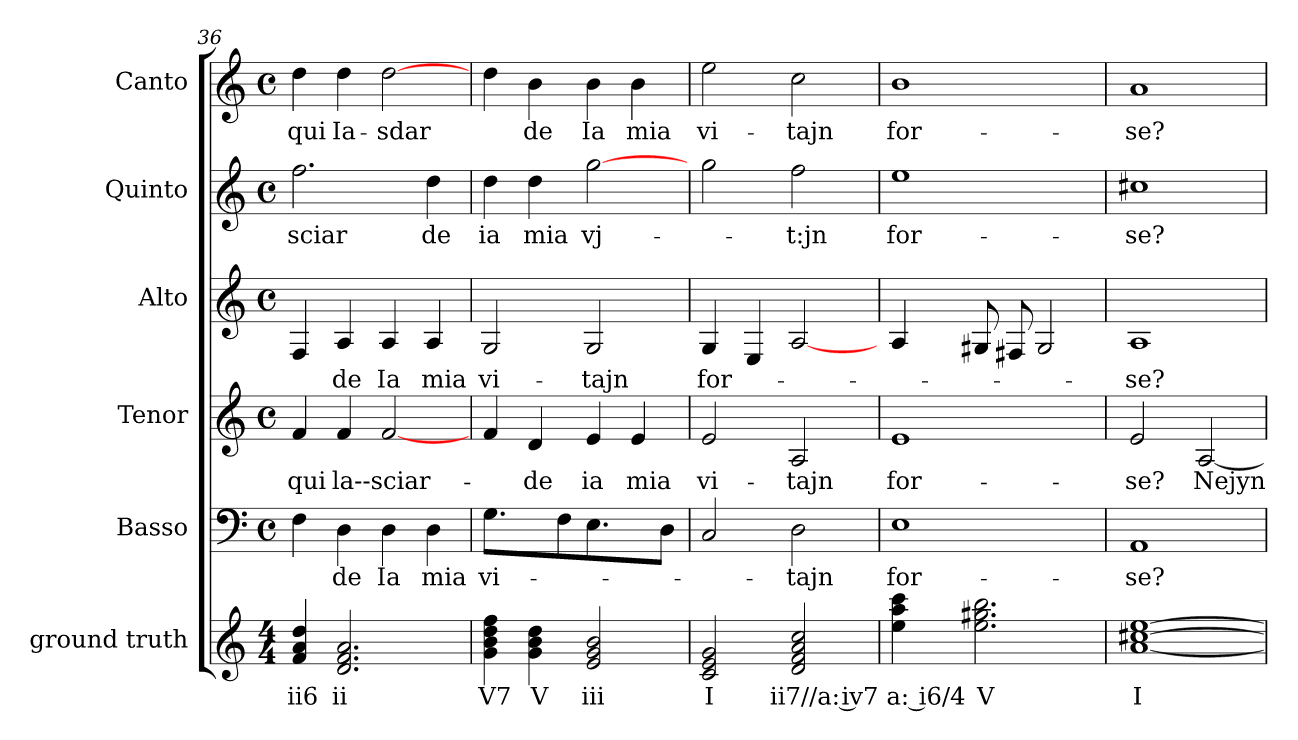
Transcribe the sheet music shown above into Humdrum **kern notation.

**kern	**text	**kern	**text	**kern	**text	**kern	**text	**kern	**text	**kern	**text
*part6	*part6	*part5	*part5	*part4	*part4	*part3	*part3	*part2	*part2	*part1	*part1
*staff6	*staff6	*staff5	*staff5	*staff4	*staff4	*staff3	*staff3	*staff2	*staff2	*staff1	*staff1
*I"ground truth	*	*I"Basso	*	*I"Tenor	*	*I"Alto	*	*I"Quinto	*	*I"Canto	*
*	*	*I'B.	*	*I'T.	*	*I'A.	*	*I'Q.	*	*I'C.	*
*	*	*clefF4	*	*clefG2	*	*clefG2	*	*clefG2	*	*clefG2	*
*k[]	*	*k[]	*	*k[]	*	*k[]	*	*k[]	*	*k[]	*
*	*	*C:	*	*C:	*	*C:	*	*C:	*	*C:	*
*M4/4	*	*M4/4	*	*M4/4	*	*M4/4	*	*M4/4	*	*M4/4	*
*	*	*met(c)	*	*met(c)	*	*met(c)	*	*met(c)	*	*met(c)	*
=36	=36	=36	=36	=36	=36	=36	=36	=36	=36	=36	=36
4f 4a 4dd	ii6	4F	.	4f	-qui	4F	.	2.ff	-sciar	4dd	-qui
2.d 2.f 2.a	ii	4D	-de	4f	-la--sciar-	4A	-de	.	.	4dd	-Ia--
.	.	4D	-Ia	[2f	.	4A	-Ia	.	.	[2dd	-sdar
.	.	4D	-mia	.	.	4A	-mia	4dd	-de	.	.
=37	=37	=37	=37	=37	=37	=37	=37	=37	=37	=37	=37
4g 4b 4dd 4ff	V7	4.G	-vi-	4f	.	2G	-vi-	4dd	-ia	4dd	.
4g 4b 4dd	V	.	.	4d	-de	.	.	4dd	-mia	4b	-de
.	.	8FJ	.	.	.	.	.	.	.	.	.
2e 2g 2b	iii	4.E	.	4e	-ia	2G	-tajn	[2gg	-vj-	4b	-Ia
.	.	.	.	4e	-mia	.	.	.	.	4b	-mia
.	.	8DJ	.	.	.	.	.	.	.	.	.
=38	=38	=38	=38	=38	=38	=38	=38	=38	=38	=38	=38
2c 2e 2g	I	2C	.	2e	-vi-	4G	-for-	2gg	.	2ee	-vi-
.	.	.	.	.	.	4E	.	.	.	.	.
2d 2f 2a 2cc	ii7//a: iv7	2D	-tajn	2A	-tajn	[2A	.	2ff	-t:jn	2cc	-tajn
=39	=39	=39	=39	=39	=39	=39	=39	=39	=39	=39	=39
4ee 4aa 4ccc	a: i6/4	1E	-for-	1e	-for-	4A	.	1ee	-for-	1b	-for-
2.ee 2.gg#X 2.bb	V	.	.	.	.	8G#L	.	.	.	.	.
.	.	.	.	.	.	8F#	.	.	.	.	.
.	.	.	.	.	.	2G#	.	.	.	.	.
!!LO:LB:g=z
=40	=40	=40	=40	=40	=40	=40	=40	=40	=40	=40	=40
[1a [1cc#X [1ee	I	1AA	-se?	2e	-se?	1A	-se?	1cc#	-se?	1a	-se?
.	.	.	.	[2A	-Nejyn	.	.	.	.	.	.
=	=	=	=	=	=	=	=	=	=	=	=
*-	*-	*-	*-	*-	*-	*-	*-	*-	*-	*-	*-
